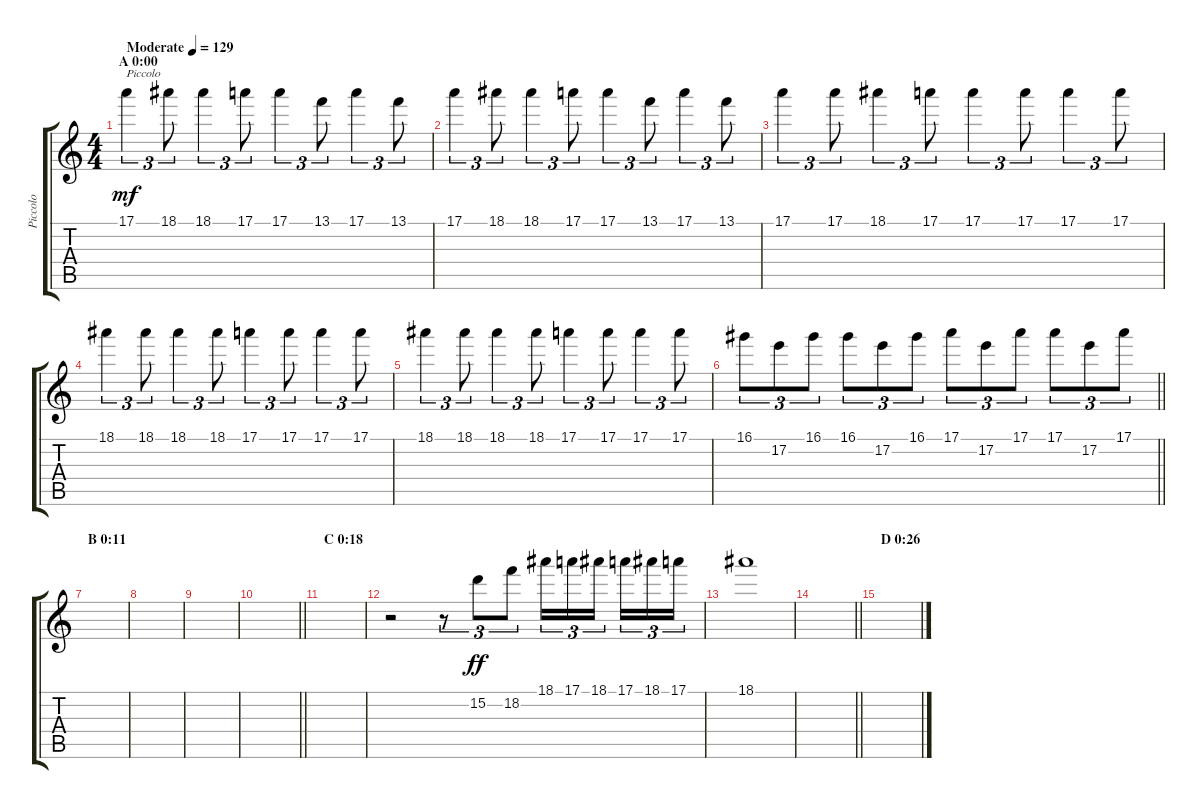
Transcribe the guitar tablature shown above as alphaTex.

\track ("Piccolo" "Piccolo") {instrument piccolo}
\staff {score tabs}
\tuning (E5 B4 G4 D4 A3 E3) {hide}
\ts (4 4)
\section ("" "A 0:00")
\tempo (129 "Moderate")
\clef g2
\ks c
17.1.4{tu (3 2) txt "Piccolo" dy mf instrument piccolo} 18.1.8{tu (3 2)} 18.1.4{tu (3 2)} 17.1.8{tu (3 2)} 17.1.4{tu (3 2)} 13.1.8{tu (3 2)} 17.1.4{tu (3 2)} 13.1.8{tu (3 2)} |
17.1.4{tu (3 2)} 18.1.8{tu (3 2)} 18.1.4{tu (3 2)} 17.1.8{tu (3 2)} 17.1.4{tu (3 2)} 13.1.8{tu (3 2)} 17.1.4{tu (3 2)} 13.1.8{tu (3 2)} |
17.1.4{tu (3 2)} 17.1.8{tu (3 2)} 18.1.4{tu (3 2)} 17.1.8{tu (3 2)} 17.1.4{tu (3 2)} 17.1.8{tu (3 2)} 17.1.4{tu (3 2)} 17.1.8{tu (3 2)} |
18.1.4{tu (3 2)} 18.1.8{tu (3 2)} 18.1.4{tu (3 2)} 18.1.8{tu (3 2)} 17.1.4{tu (3 2)} 17.1.8{tu (3 2)} 17.1.4{tu (3 2)} 17.1.8{tu (3 2)} |
18.1.4{tu (3 2)} 18.1.8{tu (3 2)} 18.1.4{tu (3 2)} 18.1.8{tu (3 2)} 17.1.4{tu (3 2)} 17.1.8{tu (3 2)} 17.1.4{tu (3 2)} 17.1.8{tu (3 2)} |
\barLineRight lightlight
16.1.8{tu (3 2)} 17.2.8{tu (3 2)} 16.1.8{tu (3 2)} 16.1.8{tu (3 2)} 17.2.8{tu (3 2)} 16.1.8{tu (3 2)} 17.1.8{tu (3 2)} 17.2.8{tu (3 2)} 17.1.8{tu (3 2)} 17.1.8{tu (3 2)} 17.2.8{tu (3 2)} 17.1.8{tu (3 2)} |
\section ("" "B 0:11")
|
|
|
\barLineRight lightlight
|
\section ("" "C 0:18")
|
r.2 r.8{tu (3 2)} 15.2.8{tu (3 2) dy ff} 18.2.8{tu (3 2)} 18.1.16{tu (3 2)} 17.1.16{tu (3 2)} 18.1.16{tu (3 2) beam splitsecondary} 17.1.16{tu (3 2)} 18.1.16{tu (3 2)} 17.1.16{tu (3 2)} |
18.1.1{volume 0} |
\barLineRight lightlight
|
\section ("" "D 0:26")
